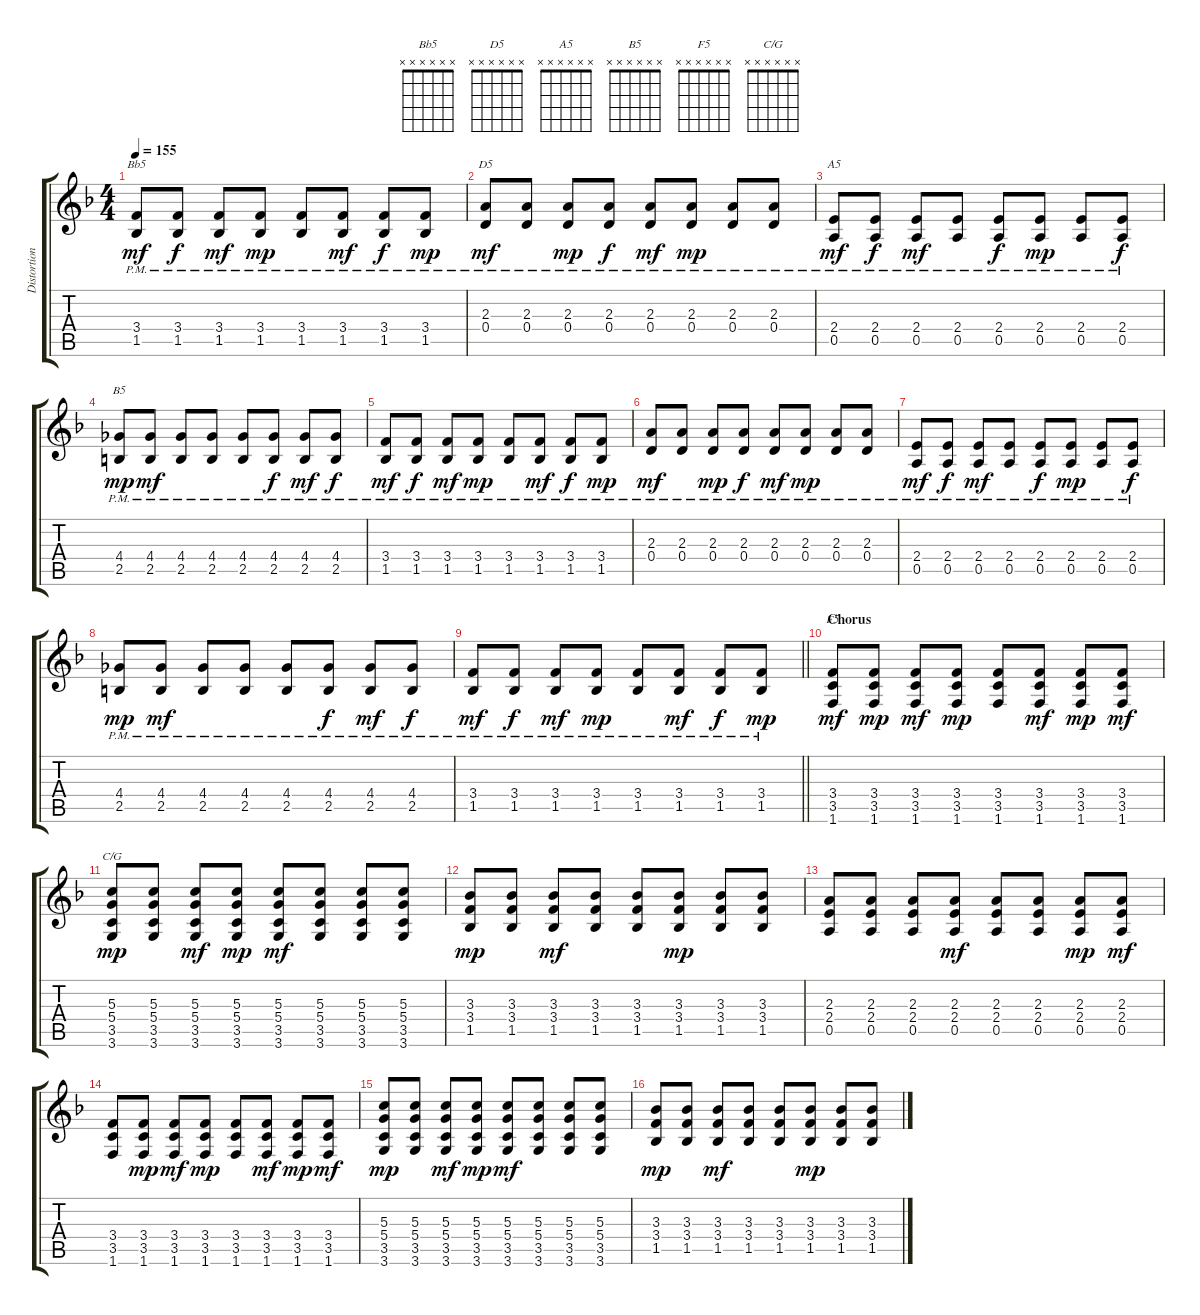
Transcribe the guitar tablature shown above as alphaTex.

\track ("Distortion Guitar" "Distortion") {instrument distortionguitar}
\staff {score tabs}
\tuning (E4 B3 G3 D3 A2 E2) {hide}
\chord ("Bb5" x x x x x x)
\chord ("D5" x x x x x x)
\chord ("A5" x x x x x x)
\chord ("B5" x x x x x x)
\chord ("F5" x x x x x x)
\chord ("C/G" x x x x x x)
\ts (4 4)
\tempo 155
\clef g2
\ks f
(3.4{pm} 1.5{pm}).8{ch "Bb5" dy mf} (3.4{pm} 1.5{pm}).8{dy f} (3.4{pm} 1.5{pm}).8{dy mf} (3.4{pm} 1.5{pm}).8{dy mp} (3.4{pm} 1.5{pm}).8 (3.4{pm} 1.5{pm}).8{dy mf} (3.4{pm} 1.5{pm}).8{dy f} (3.4{pm} 1.5{pm}).8{dy mp} |
(2.3{pm} 0.4{pm}).8{ch "D5" dy mf} (2.3{pm} 0.4{pm}).8 (2.3{pm} 0.4{pm}).8{dy mp} (2.3{pm} 0.4{pm}).8{dy f} (2.3{pm} 0.4{pm}).8{dy mf} (2.3{pm} 0.4{pm}).8{dy mp} (2.3{pm} 0.4{pm}).8 (2.3{pm} 0.4{pm}).8 |
(2.4{pm} 0.5{pm}).8{ch "A5" dy mf} (2.4{pm} 0.5{pm}).8{dy f} (2.4{pm} 0.5{pm}).8{dy mf} (2.4{pm} 0.5{pm}).8 (2.4{pm} 0.5{pm}).8{dy f} (2.4{pm} 0.5{pm}).8{dy mp} (2.4{pm} 0.5{pm}).8 (2.4{pm} 0.5{pm}).8{dy f} |
(4.4{pm} 2.5{pm}).8{ch "B5" dy mp} (4.4{pm} 2.5{pm}).8{dy mf} (4.4{pm} 2.5{pm}).8 (4.4{pm} 2.5{pm}).8 (4.4{pm} 2.5{pm}).8 (4.4{pm} 2.5{pm}).8{dy f} (4.4{pm} 2.5{pm}).8{dy mf} (4.4{pm} 2.5{pm}).8{dy f} |
(3.4{pm} 1.5{pm}).8{dy mf} (3.4{pm} 1.5{pm}).8{dy f} (3.4{pm} 1.5{pm}).8{dy mf} (3.4{pm} 1.5{pm}).8{dy mp} (3.4{pm} 1.5{pm}).8 (3.4{pm} 1.5{pm}).8{dy mf} (3.4{pm} 1.5{pm}).8{dy f} (3.4{pm} 1.5{pm}).8{dy mp} |
(2.3{pm} 0.4{pm}).8{dy mf} (2.3{pm} 0.4{pm}).8 (2.3{pm} 0.4{pm}).8{dy mp} (2.3{pm} 0.4{pm}).8{dy f} (2.3{pm} 0.4{pm}).8{dy mf} (2.3{pm} 0.4{pm}).8{dy mp} (2.3{pm} 0.4{pm}).8 (2.3{pm} 0.4{pm}).8 |
(2.4{pm} 0.5{pm}).8{dy mf} (2.4{pm} 0.5{pm}).8{dy f} (2.4{pm} 0.5{pm}).8{dy mf} (2.4{pm} 0.5{pm}).8 (2.4{pm} 0.5{pm}).8{dy f} (2.4{pm} 0.5{pm}).8{dy mp} (2.4{pm} 0.5{pm}).8 (2.4{pm} 0.5{pm}).8{dy f} |
(4.4{pm} 2.5{pm}).8{dy mp} (4.4{pm} 2.5{pm}).8{dy mf} (4.4{pm} 2.5{pm}).8 (4.4{pm} 2.5{pm}).8 (4.4{pm} 2.5{pm}).8 (4.4{pm} 2.5{pm}).8{dy f} (4.4{pm} 2.5{pm}).8{dy mf} (4.4{pm} 2.5{pm}).8{dy f} |
\barLineRight lightlight
(3.4{pm} 1.5{pm}).8{dy mf} (3.4{pm} 1.5{pm}).8{dy f} (3.4{pm} 1.5{pm}).8{dy mf} (3.4{pm} 1.5{pm}).8{dy mp} (3.4{pm} 1.5{pm}).8 (3.4{pm} 1.5{pm}).8{dy mf} (3.4{pm} 1.5{pm}).8{dy f} (3.4{pm} 1.5{pm}).8{dy mp} |
\section ("" "Chorus")
(3.4 3.5 1.6).8{ch "F5" dy mf} (3.4 3.5 1.6).8{dy mp} (3.4 3.5 1.6).8{dy mf} (3.4 3.5 1.6).8{dy mp} (3.4 3.5 1.6).8 (3.4 3.5 1.6).8{dy mf} (3.4 3.5 1.6).8{dy mp} (3.4 3.5 1.6).8{dy mf} |
(5.3 5.4 3.5 3.6).8{ch "C/G" dy mp} (5.3 5.4 3.5 3.6).8 (5.3 5.4 3.5 3.6).8{dy mf} (5.3 5.4 3.5 3.6).8{dy mp} (5.3 5.4 3.5 3.6).8{dy mf} (5.3 5.4 3.5 3.6).8 (5.3 5.4 3.5 3.6).8 (5.3 5.4 3.5 3.6).8 |
(3.3 3.4 1.5).8{dy mp} (3.3 3.4 1.5).8 (3.3 3.4 1.5).8{dy mf} (3.3 3.4 1.5).8 (3.3 3.4 1.5).8 (3.3 3.4 1.5).8{dy mp} (3.3 3.4 1.5).8 (3.3 3.4 1.5).8 |
(2.3 2.4 0.5).8 (2.3 2.4 0.5).8 (2.3 2.4 0.5).8 (2.3 2.4 0.5).8{dy mf} (2.3 2.4 0.5).8 (2.3 2.4 0.5).8 (2.3 2.4 0.5).8{dy mp} (2.3 2.4 0.5).8{dy mf} |
(3.4 3.5 1.6).8 (3.4 3.5 1.6).8{dy mp} (3.4 3.5 1.6).8{dy mf} (3.4 3.5 1.6).8{dy mp} (3.4 3.5 1.6).8 (3.4 3.5 1.6).8{dy mf} (3.4 3.5 1.6).8{dy mp} (3.4 3.5 1.6).8{dy mf} |
(5.3 5.4 3.5 3.6).8{dy mp} (5.3 5.4 3.5 3.6).8 (5.3 5.4 3.5 3.6).8{dy mf} (5.3 5.4 3.5 3.6).8{dy mp} (5.3 5.4 3.5 3.6).8{dy mf} (5.3 5.4 3.5 3.6).8 (5.3 5.4 3.5 3.6).8 (5.3 5.4 3.5 3.6).8 |
(3.3 3.4 1.5).8{dy mp} (3.3 3.4 1.5).8 (3.3 3.4 1.5).8{dy mf} (3.3 3.4 1.5).8 (3.3 3.4 1.5).8 (3.3 3.4 1.5).8{dy mp} (3.3 3.4 1.5).8 (3.3 3.4 1.5).8
